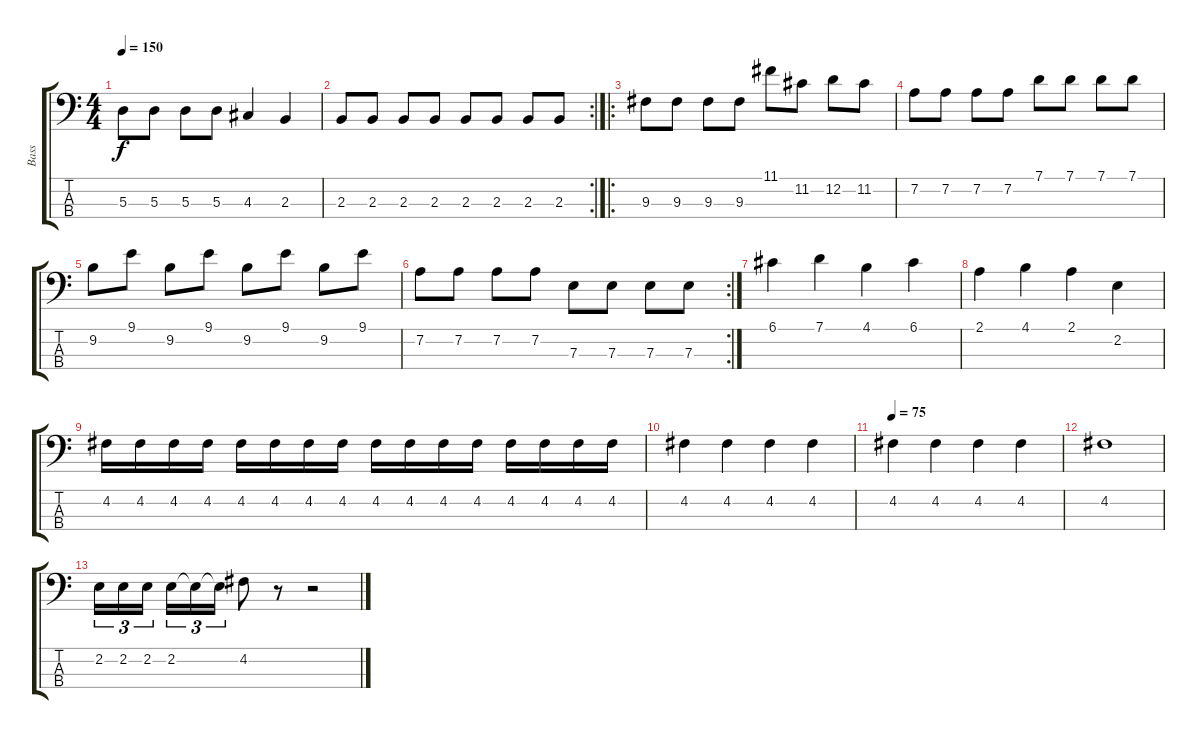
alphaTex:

\track ("Bass" "Bass") {instrument electricbassfinger}
\staff {score tabs}
\tuning (G2 D2 A1 E1) {hide}
\ts (4 4)
\tempo 150
\clef f4
\ks c
5.3.8{dy f} 5.3.8 5.3.8 5.3.8 4.3.4 2.3.4 |
\rc 2
2.3.8 2.3.8 2.3.8 2.3.8 2.3.8 2.3.8 2.3.8 2.3.8 |
\ro
9.3.8 9.3.8 9.3.8 9.3.8 11.1.8 11.2.8 12.2.8 11.2.8 |
7.2.8 7.2.8 7.2.8 7.2.8 7.1.8 7.1.8 7.1.8 7.1.8 |
9.2.8 9.1.8 9.2.8 9.1.8 9.2.8 9.1.8 9.2.8 9.1.8 |
\rc 2
7.2.8 7.2.8 7.2.8 7.2.8 7.3.8 7.3.8 7.3.8 7.3.8 |
6.1.4 7.1.4 4.1.4 6.1.4 |
2.1.4 4.1.4 2.1.4 2.2.4 |
4.2.16 4.2.16 4.2.16 4.2.16 4.2.16 4.2.16 4.2.16 4.2.16 4.2.16 4.2.16 4.2.16 4.2.16 4.2.16 4.2.16 4.2.16 4.2.16 |
4.2.4 4.2.4 4.2.4 4.2.4 |
\tempo 75
4.2.4 4.2.4 4.2.4 4.2.4 |
4.2.1 |
2.2.16{tu (3 2)} 2.2.16{tu (3 2)} 2.2.16{tu (3 2)} 2.2.16{tu (3 2)} 2.2{t}.16{tu (3 2)} 2.2{t}.16{tu (3 2)} 4.2.8 r.8 r.2
